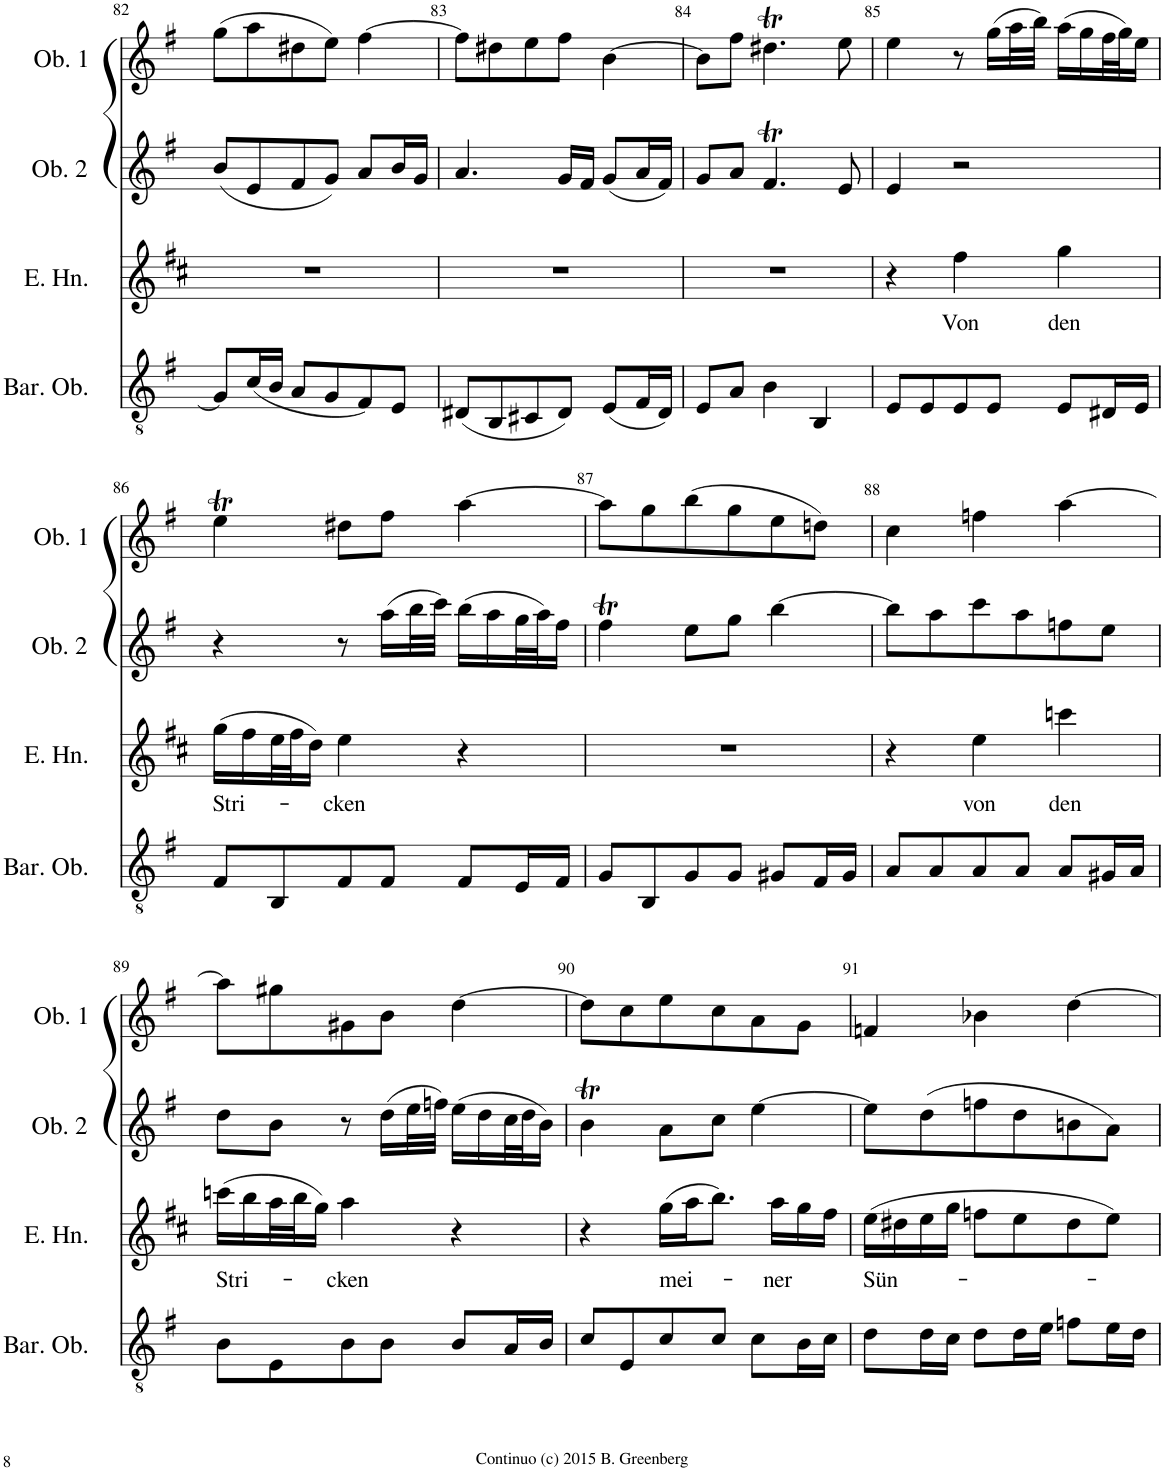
**kern	**kern	**text	**kern	**kern
*part4	*part3	*part3	*part2	*part1
*staff4	*staff3	*staff3	*staff2	*staff1
*I"Baritone Oboe	*I"English Horn	*	*I"Oboe 2	*I"Oboe 1
*I'Bar. Ob.	*I'E. Hn.	*	*I'Ob. 2	*I'Ob. 1
!!LO:PB:g=z
*clefGv2	*clefG2	*	*clefG2	*clefG2
*	*Trd4c7	*	*	*
*k[f#]	*k[f#c#]	*	*k[f#]	*k[f#]
*M3/4	*M3/4	*	*M3/4	*M3/4
=82	=82	=82	=82	=82
8G/L]	2.r	.	(8b/L	(8gg\L
(16c/L	.	.	8e/	8aa\
16B/JJ	.	.	.	.
8A/L	.	.	8f#/	8dd#X\
8G/	.	.	8g/J)	8ee\J)
8F#/)	.	.	8a/L	[4ff#\
8E/J	.	.	16b/L	.
.	.	.	16g/JJ	.
=83	=83	=83	=83	=83
(8D#X/L	2.r	.	4.a/	8ff#\L]
8BB/	.	.	.	8dd#X\
8C#X/	.	.	.	8ee\
8D#/J)	.	.	16g/LL	8ff#\J
.	.	.	16f#/JJ	.
(8E/L	.	.	(8g/L	[4b\
16F#/L	.	.	16a/L	.
16D#/JJ)	.	.	16f#/JJ)	.
=84	=84	=84	=84	=84
8E/L	2.r	.	8g/L	8b\L]
8A/J	.	.	8a/J	8ff#\J
4B\	.	.	4.f#t/	4.dd#Xt\
4BB/	.	.	.	.
.	.	.	8e/	8ee\
=85	=85	=85	=85	=85
8E/L	4r	.	4e/	4ee\
8E/	.	.	.	.
!	!	!LO:LY:b	!	!
8E/	4ff#\	Von	2r	8r
8E/J	.	.	.	(16gg\LL
.	.	.	.	32aa\L
.	.	.	.	32bb\JJJ)
!	!	!LO:LY:b	!	!
8E/L	4gg\	den	.	(16aa\LL
.	.	.	.	16gg\
16D#X/L	.	.	.	32ff#\L
.	.	.	.	32gg\J)
16E/JJ	.	.	.	16ee\JJ
!!LO:LB:g=z
=86	=86	=86	=86	=86
!	!	!LO:LY:b	!	!
8F#/L	(16gg\LL	Stri-	4r	4eeT\
.	16ff#\	.	.	.
8BB/	32ee\L	.	.	.
.	32ff#\J	.	.	.
.	16dd\JJ)	.	.	.
!	!	!LO:LY:b	!	!
8F#/	4ee\	-cken	8r	8dd#X\L
8F#/J	.	.	(16aa\LL	8ff#\J
.	.	.	32bb\L	.
.	.	.	32ccc\JJJ)	.
8F#/L	4r	.	(16bb\LL	[4aa\
.	.	.	16aa\	.
16E/L	.	.	32gg\L	.
.	.	.	32aa\J)	.
16F#/JJ	.	.	16ff#\JJ	.
=87	=87	=87	=87	=87
8G/L	2.r	.	4ff#t\	8aa\L]
8BB/	.	.	.	8gg\
8G/	.	.	8ee\L	(8bb\
8G/J	.	.	8gg\J	8gg\
8G#X/L	.	.	[4bb\	8ee\
16F#/L	.	.	.	8ddn\J)
16G#/JJ	.	.	.	.
=88	=88	=88	=88	=88
8A/L	4r	.	8bb\L]	4cc\
8A/	.	.	8aa\	.
!	!	!LO:LY:b	!	!
8A/	4ee\	von	8ccc\	4ffn\
8A/J	.	.	8aa\	.
!	!	!LO:LY:b	!	!
8A/L	4cccn\	den	8ffn\	[4aa\
16G#X/L	.	.	8ee\J	.
16A/JJ	.	.	.	.
!!LO:LB:g=z
=89	=89	=89	=89	=89
!	!	!LO:LY:b	!	!
8B\L	(16cccn\LL	Stri-	8dd\L	8aa\L]
.	16bb\	.	.	.
8E\	32aa\L	.	8b\J	8gg#X\
.	32bb\J	.	.	.
.	16gg\JJ)	.	.	.
!	!	!LO:LY:b	!	!
8B\	4aa\	-cken	8r	8g#X\
8B\J	.	.	(16dd\LL	8b\J
.	.	.	32ee\L	.
.	.	.	32ffn\JJJ)	.
8B/L	4r	.	(16ee\LL	[4dd\
.	.	.	16dd\	.
16A/L	.	.	32cc\L	.
.	.	.	32dd\J	.
16B/JJ	.	.	16b\JJ)	.
=90	=90	=90	=90	=90
8c/L	4r	.	4bt\	8dd\L]
8E/	.	.	.	8cc\
!	!	!LO:LY:b	!	!
8c/	(16gg\LL	mei-	8a\L	8ee\
.	16aa\J	.	.	.
8c/J	8.bb\J)	.	8cc\J	8cc\
8c\L	.	.	[4ee\	8a\
!	!	!LO:LY:b	!	!
.	16aa\LL	-ner	.	.
16B\L	16gg\	.	.	8g\J
16c\JJ	16ff#\JJ	.	.	.
=91	=91	=91	=91	=91
!	!	!LO:LY:b	!	!
8d\L	(16ee\LL	Sün-	8ee\L]	4fn/
.	16dd#X\	.	.	.
16d\L	16ee\	.	(8dd\	.
16c\JJ	16gg\JJ	.	.	.
8d\L	8ffn\L	.	8ffn\	4b-X\
16d\L	8ee\	.	8dd\	.
16e\JJ	.	.	.	.
8fn\L	8dd#\	.	8bn\	[4dd\
16e\L	8ee\J)	.	8a\J)	.
16d\JJ	.	.	.	.
=	=	=	=	=
*-	*-	*-	*-	*-
